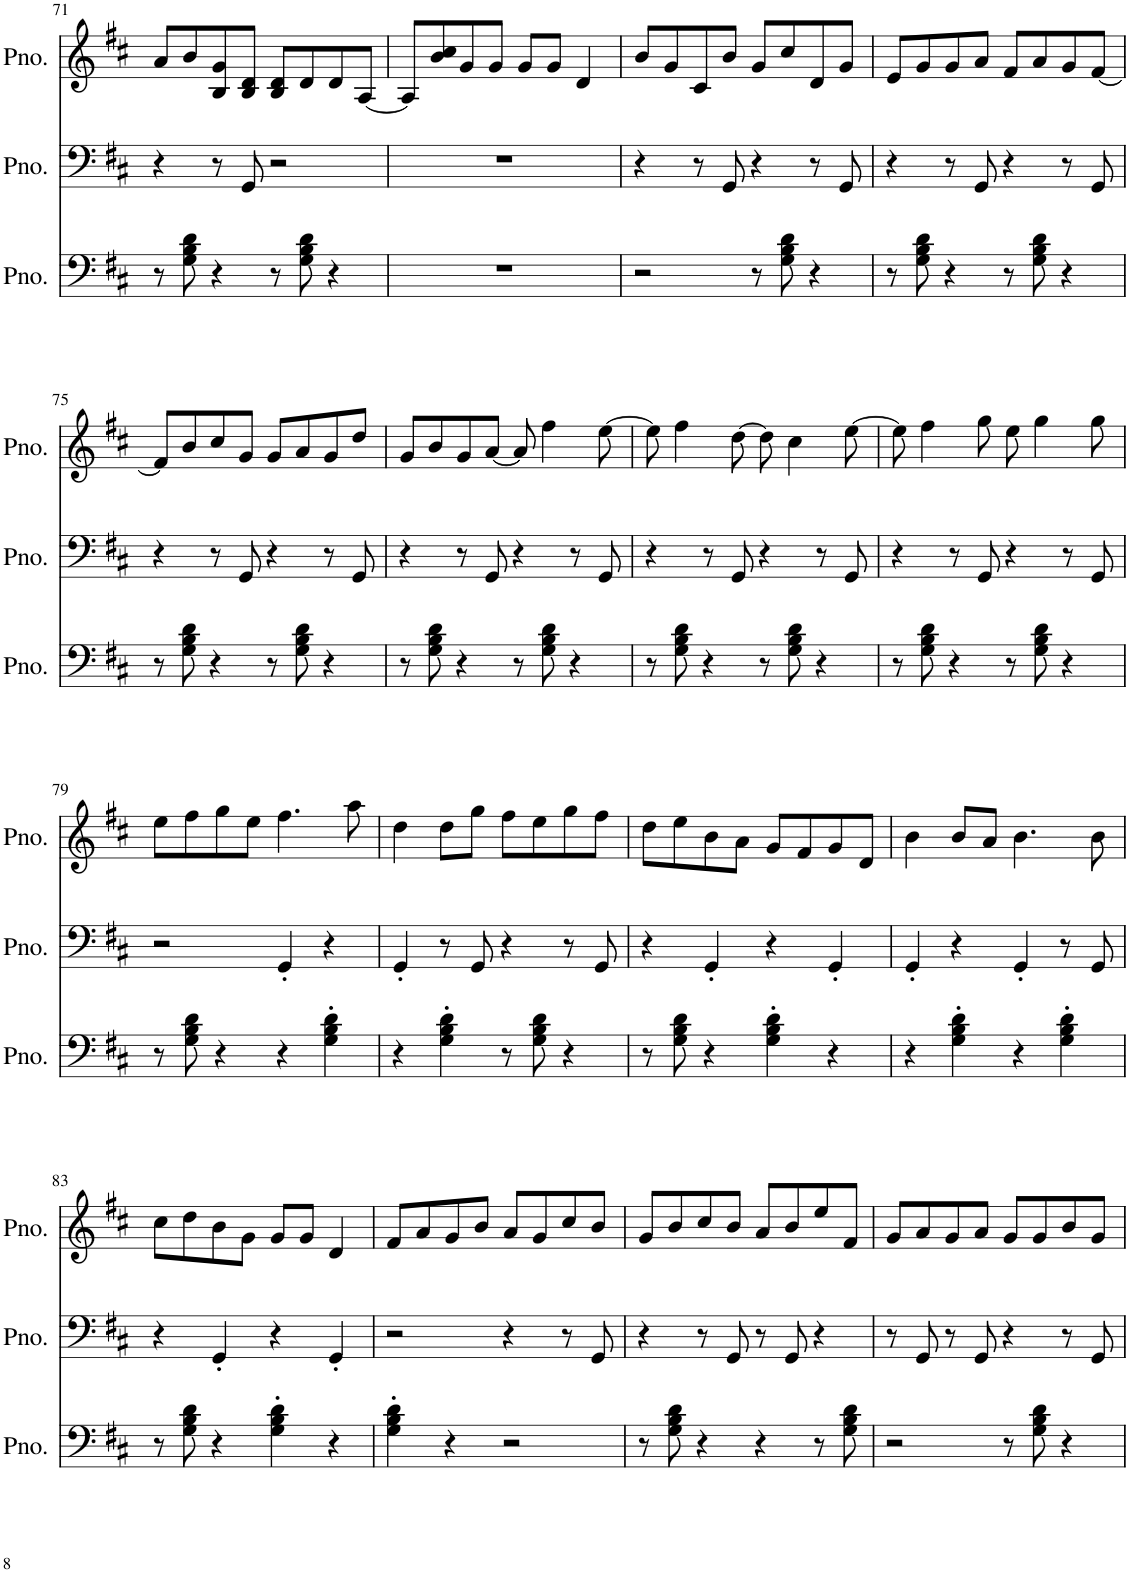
**kern	**kern	**kern
*part3	*part2	*part1
*staff3	*staff2	*staff1
*I"Piano	*I"Piano	*I"Piano
*I'Pno.	*I'Pno.	*I'Pno.
!!LO:PB:g=z
*clefF4	*clefF4	*clefG2
*k[f#c#]	*k[f#c#]	*k[f#c#]
*M4/4	*M4/4	*M4/4
=71	=71	=71
8r	4r	8a/L
8G\ 8B\ 8d\	.	8b/
4r	8r	8B/ 8g/
.	8GG/	8B/ 8d/J
8r	2r	8B/ 8d/L
8G\ 8B\ 8d\	.	8d/
4r	.	8d/
.	.	[8A/J
=72	=72	=72
1r	1r	8A/L]
.	.	8b/ 8cc#/
.	.	8g/
.	.	8g/J
.	.	8g/L
.	.	8g/J
.	.	4d/
=73	=73	=73
2r	4r	8b/L
.	.	8g/
.	8r	8c#/
.	8GG/	8b/J
8r	4r	8g/L
8G\ 8B\ 8d\	.	8cc#/
4r	8r	8d/
.	8GG/	8g/J
=74	=74	=74
8r	4r	8e/L
8G\ 8B\ 8d\	.	8g/
4r	8r	8g/
.	8GG/	8a/J
8r	4r	8f#/L
8G\ 8B\ 8d\	.	8a/
4r	8r	8g/
.	8GG/	[8f#/J
!!LO:LB:g=z
=75	=75	=75
8r	4r	8f#/L]
8G\ 8B\ 8d\	.	8b/
4r	8r	8cc#/
.	8GG/	8g/J
8r	4r	8g/L
8G\ 8B\ 8d\	.	8a/
4r	8r	8g/
.	8GG/	8dd/J
=76	=76	=76
8r	4r	8g/L
8G\ 8B\ 8d\	.	8b/
4r	8r	8g/
.	8GG/	[8a/J
8r	4r	8a/]
8G\ 8B\ 8d\	.	4ff#\
4r	8r	.
.	8GG/	[8ee\
=77	=77	=77
8r	4r	8ee\]
8G\ 8B\ 8d\	.	4ff#\
4r	8r	.
.	8GG/	[8dd\
8r	4r	8dd\]
8G\ 8B\ 8d\	.	4cc#\
4r	8r	.
.	8GG/	[8ee\
=78	=78	=78
8r	4r	8ee\]
8G\ 8B\ 8d\	.	4ff#\
4r	8r	.
.	8GG/	8gg\
8r	4r	8ee\
8G\ 8B\ 8d\	.	4gg\
4r	8r	.
.	8GG/	8gg\
!!LO:LB:g=z
=79	=79	=79
8r	2r	8ee\L
8G\ 8B\ 8d\	.	8ff#\
4r	.	8gg\
.	.	8ee\J
4r	4GG'/	4.ff#\
4G\' 4B\' 4d\'	4r	.
.	.	8aa\
=80	=80	=80
4r	4GG'/	4dd\
4G\' 4B\' 4d\'	8r	8dd\L
.	8GG/	8gg\J
8r	4r	8ff#\L
8G\ 8B\ 8d\	.	8ee\
4r	8r	8gg\
.	8GG/	8ff#\J
=81	=81	=81
8r	4r	8dd\L
8G\ 8B\ 8d\	.	8ee\
4r	4GG'/	8b\
.	.	8a\J
4G\' 4B\' 4d\'	4r	8g/L
.	.	8f#/
4r	4GG'/	8g/
.	.	8d/J
=82	=82	=82
4r	4GG'/	4b\
4G\' 4B\' 4d\'	4r	8b/L
.	.	8a/J
4r	4GG'/	4.b\
4G\' 4B\' 4d\'	8r	.
.	8GG/	8b\
!!LO:LB:g=z
=83	=83	=83
8r	4r	8cc#\L
8G\ 8B\ 8d\	.	8dd\
4r	4GG'/	8b\
.	.	8g\J
4G\' 4B\' 4d\'	4r	8g/L
.	.	8g/J
4r	4GG'/	4d/
=84	=84	=84
4G\' 4B\' 4d\'	2r	8f#/L
.	.	8a/
4r	.	8g/
.	.	8b/J
2r	4r	8a/L
.	.	8g/
.	8r	8cc#/
.	8GG/	8b/J
=85	=85	=85
8r	4r	8g/L
8G\ 8B\ 8d\	.	8b/
4r	8r	8cc#/
.	8GG/	8b/J
4r	8r	8a/L
.	8GG/	8b/
8r	4r	8ee/
8G\ 8B\ 8d\	.	8f#/J
=86	=86	=86
2r	8r	8g/L
.	8GG/	8a/
.	8r	8g/
.	8GG/	8a/J
8r	4r	8g/L
8G\ 8B\ 8d\	.	8g/
4r	8r	8b/
.	8GG/	8g/J
=	=	=
*-	*-	*-
